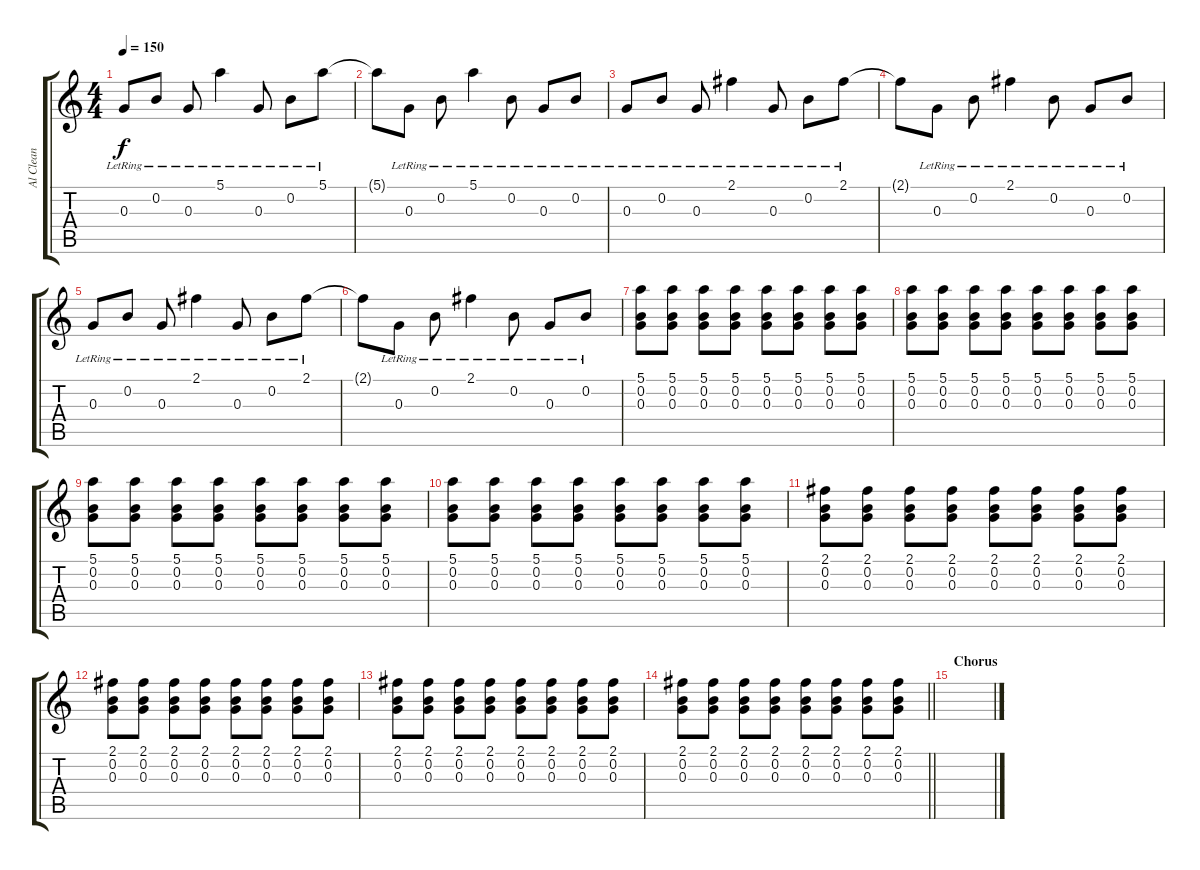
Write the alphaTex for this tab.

\track ("Al Clean" "Al Clean") {instrument electricguitarjazz}
\staff {score tabs}
\tuning (E4 B3 G3 D3 A2 D2) {hide}
\ts (4 4)
\tempo 150
\clef g2
\ks c
0.3{lr}.8{dy f} 0.2{lr}.8 0.3{lr}.8 5.1{lr}.4 0.3{lr}.8 0.2{lr}.8 5.1{lr}.8 |
5.1{t}.8 0.3{lr}.8 0.2{lr}.8 5.1{lr}.4 0.2{lr}.8 0.3{lr}.8 0.2{lr}.8 |
0.3{lr}.8 0.2{lr}.8 0.3{lr}.8 2.1{lr}.4 0.3{lr}.8 0.2{lr}.8 2.1{lr}.8 |
2.1{t}.8 0.3{lr}.8 0.2{lr}.8 2.1{lr}.4 0.2{lr}.8 0.3{lr}.8 0.2{lr}.8 |
0.3{lr}.8 0.2{lr}.8 0.3{lr}.8 2.1{lr}.4 0.3{lr}.8 0.2{lr}.8 2.1{lr}.8 |
2.1{t}.8 0.3{lr}.8 0.2{lr}.8 2.1{lr}.4 0.2{lr}.8 0.3{lr}.8 0.2{lr}.8 |
(5.1 0.2 0.3).8 (5.1 0.2 0.3).8 (5.1 0.2 0.3).8 (5.1 0.2 0.3).8 (5.1 0.2 0.3).8 (5.1 0.2 0.3).8 (5.1 0.2 0.3).8 (5.1 0.2 0.3).8 |
(5.1 0.2 0.3).8 (5.1 0.2 0.3).8 (5.1 0.2 0.3).8 (5.1 0.2 0.3).8 (5.1 0.2 0.3).8 (5.1 0.2 0.3).8 (5.1 0.2 0.3).8 (5.1 0.2 0.3).8 |
(5.1 0.2 0.3).8 (5.1 0.2 0.3).8 (5.1 0.2 0.3).8 (5.1 0.2 0.3).8 (5.1 0.2 0.3).8 (5.1 0.2 0.3).8 (5.1 0.2 0.3).8 (5.1 0.2 0.3).8 |
(5.1 0.2 0.3).8 (5.1 0.2 0.3).8 (5.1 0.2 0.3).8 (5.1 0.2 0.3).8 (5.1 0.2 0.3).8 (5.1 0.2 0.3).8 (5.1 0.2 0.3).8 (5.1 0.2 0.3).8 |
(2.1 0.2 0.3).8 (2.1 0.2 0.3).8 (2.1 0.2 0.3).8 (2.1 0.2 0.3).8 (2.1 0.2 0.3).8 (2.1 0.2 0.3).8 (2.1 0.2 0.3).8 (2.1 0.2 0.3).8 |
(2.1 0.2 0.3).8 (2.1 0.2 0.3).8 (2.1 0.2 0.3).8 (2.1 0.2 0.3).8 (2.1 0.2 0.3).8 (2.1 0.2 0.3).8 (2.1 0.2 0.3).8 (2.1 0.2 0.3).8 |
(2.1 0.2 0.3).8 (2.1 0.2 0.3).8 (2.1 0.2 0.3).8 (2.1 0.2 0.3).8 (2.1 0.2 0.3).8 (2.1 0.2 0.3).8 (2.1 0.2 0.3).8 (2.1 0.2 0.3).8 |
\barLineRight lightlight
(2.1 0.2 0.3).8 (2.1 0.2 0.3).8 (2.1 0.2 0.3).8 (2.1 0.2 0.3).8 (2.1 0.2 0.3).8 (2.1 0.2 0.3).8 (2.1 0.2 0.3).8 (2.1 0.2 0.3).8 |
\section ("" "Chorus")
